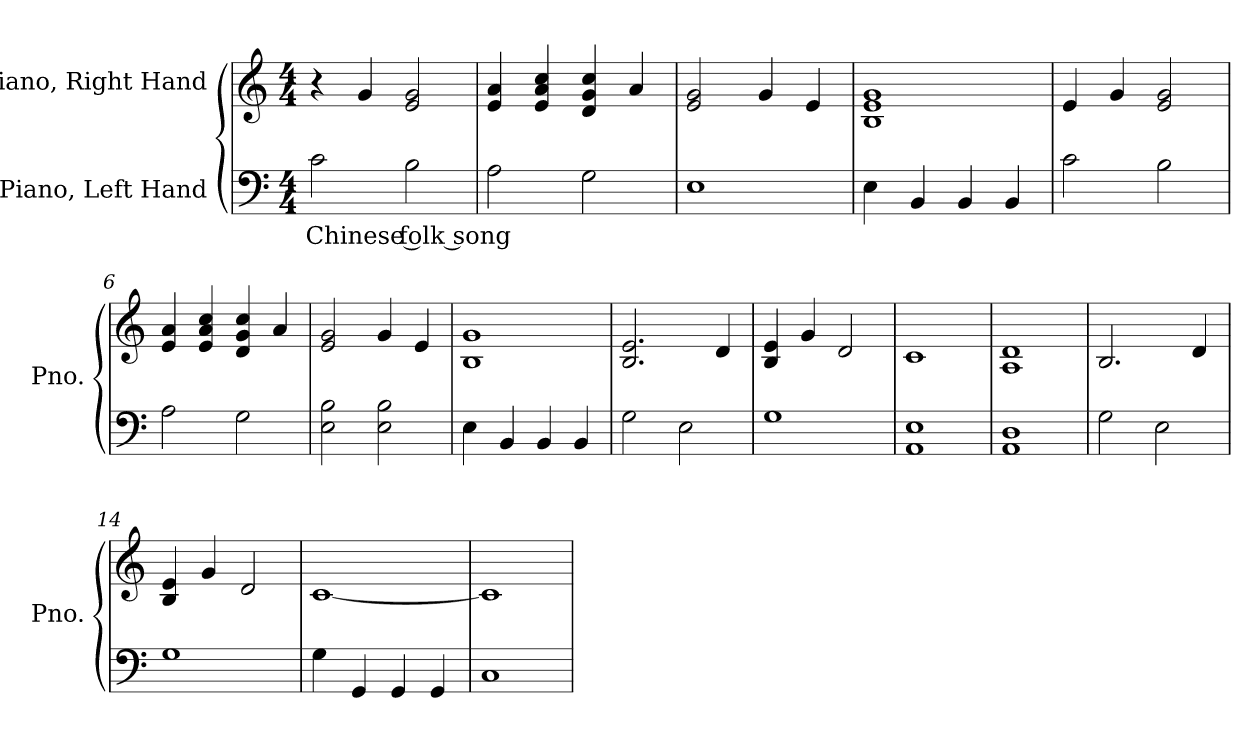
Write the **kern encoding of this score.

**kern	**text	**kern
*part2	*part2	*part1
*staff2	*staff2	*staff1
*I"Piano, Left Hand	*	*I"Piano, Right Hand
*I'Pno.	*	*I'Pno.
*clefF4	*	*clefG2
*k[]	*	*k[]
*M4/4	*	*M4/4
*MM100	*	*MM100
=1	=1	=1
!	!LO:LY:b	!
2c\	Chinese folk song	4r
.	.	4g/
2B\	.	2e/ 2g/
=2	=2	=2
2A\	.	4e/ 4a/
.	.	4e/ 4a/ 4cc/
2G\	.	4d/ 4g/ 4cc/
.	.	4a/
=3	=3	=3
1E	.	2e/ 2g/
.	.	4g/
.	.	4e/
=4	=4	=4
4E\	.	1B 1e 1g
4BB/	.	.
4BB/	.	.
4BB/	.	.
=5	=5	=5
2c\	.	4e/
.	.	4g/
2B\	.	2e/ 2g/
=6	=6	=6
2A\	.	4e/ 4a/
.	.	4e/ 4a/ 4cc/
2G\	.	4d/ 4g/ 4cc/
.	.	4a/
!!LO:LB:g=z
=7	=7	=7
2E\ 2B\	.	2e/ 2g/
2E\ 2B\	.	4g/
.	.	4e/
=8	=8	=8
4E\	.	1B 1g
4BB/	.	.
4BB/	.	.
4BB/	.	.
=9	=9	=9
2G\	.	2.B/ 2.e/
2E\	.	.
.	.	4d/
=10	=10	=10
1G	.	4B/ 4e/
.	.	4g/
.	.	2d/
=11	=11	=11
1AA 1E	.	1c
=12	=12	=12
1AA 1D	.	1A 1d
=13	=13	=13
2G\	.	2.B/
2E\	.	.
.	.	4d/
=14	=14	=14
1G	.	4B/ 4e/
.	.	4g/
.	.	2d/
=15	=15	=15
4G\	.	[1c
4GG/	.	.
4GG/	.	.
4GG/	.	.
=16	=16	=16
1C	.	1c]
=	=	=
*-	*-	*-
